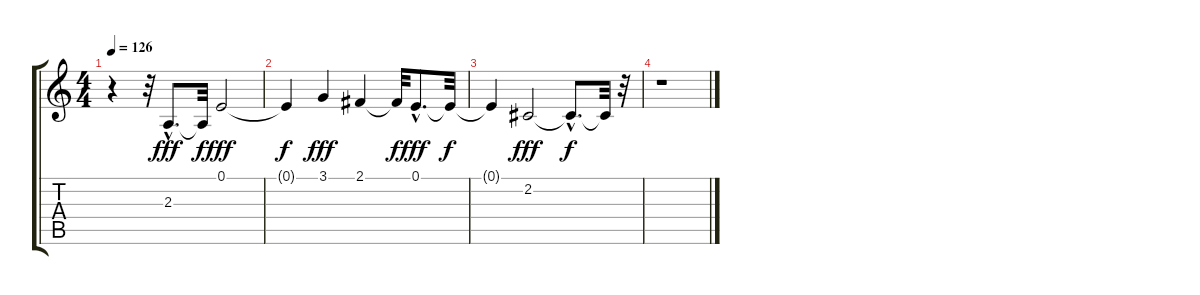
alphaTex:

\track "" {instrument frenchhorn}
\staff {score tabs}
\tuning (E4 B3 G3 D3 A2 E2) {hide}
\ts (4 4)
\tempo 126
\clef g2
\ks c
r.4{dy f} r.32 2.3{hac}.8{d dy fff} 2.3{t}.32{dy f} 0.1.2{dy fff} |
0.1{t}.4{dy f} 3.1.4{dy fff} 2.1.4 2.1{t}.32{dy f} 0.1{hac}.8{d dy fff} 0.1{t}.32{dy f} |
0.1{t}.4 2.2.2{dy fff} 2.2{hac t}.8{d dy f} 2.2{t}.32 r.32 |
r.1
